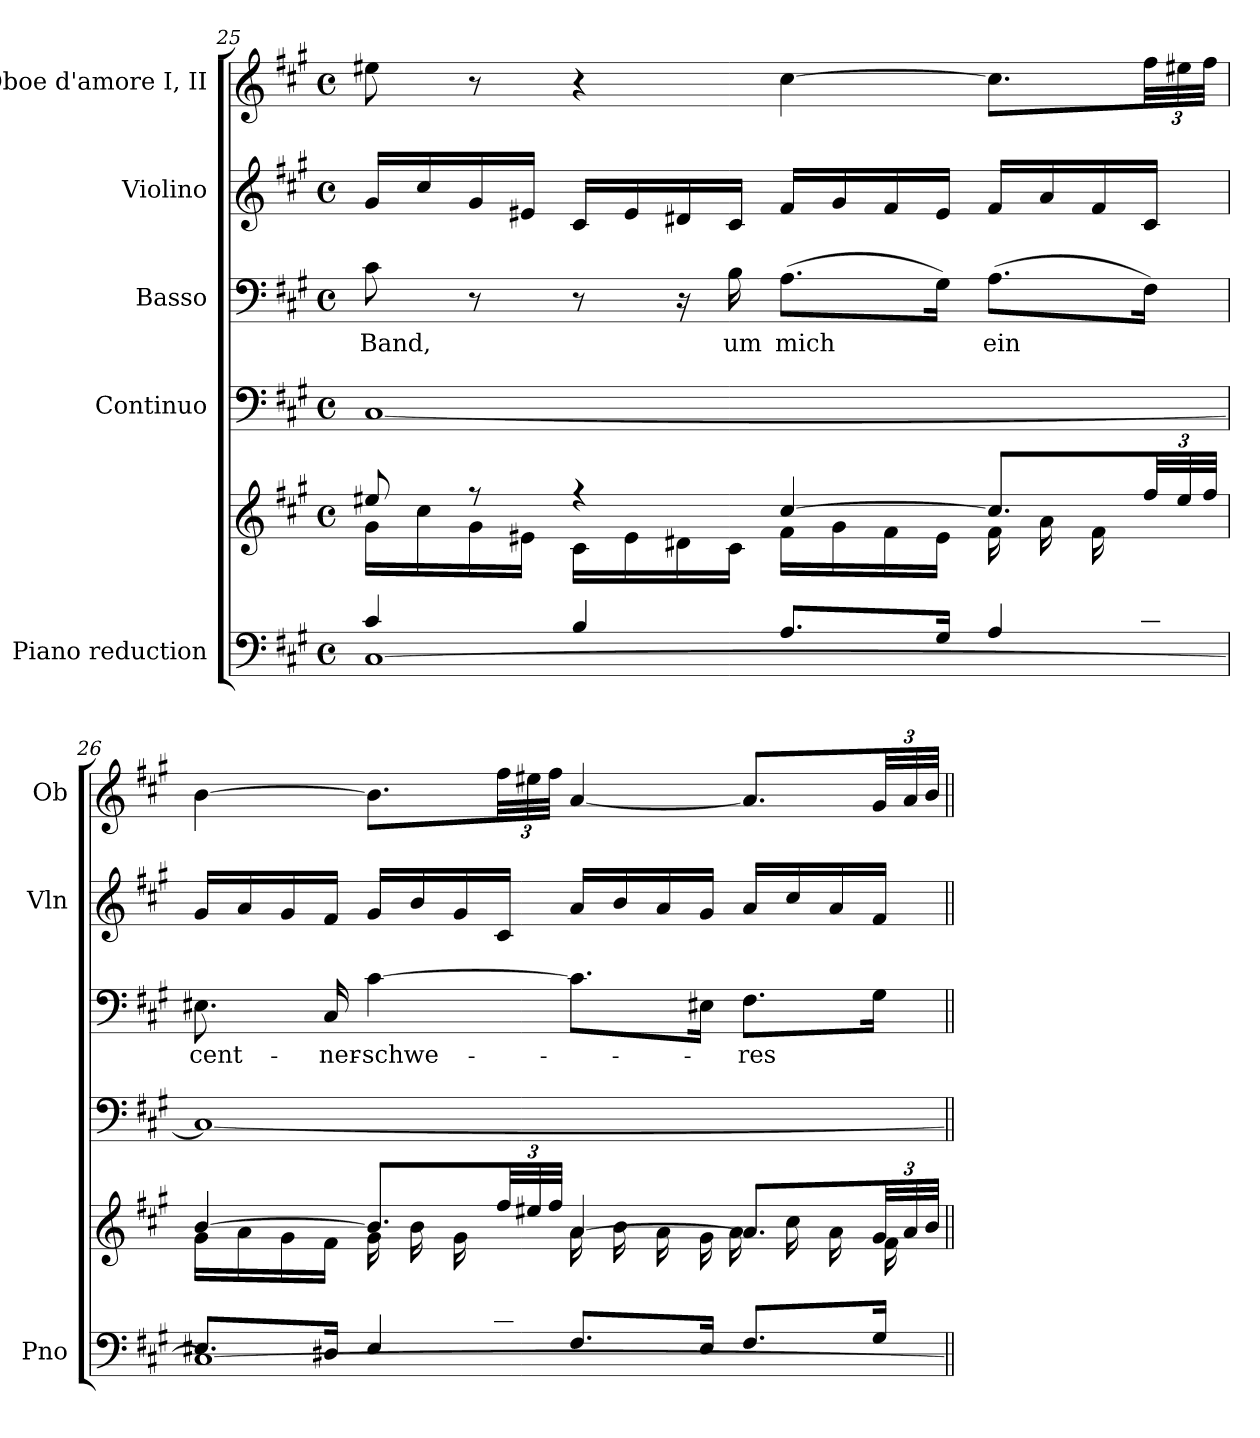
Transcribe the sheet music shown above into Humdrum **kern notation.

**kern	**kern	**kern	**kern	**text	**kern	**kern
*part5	*part5	*part4	*part3	*part3	*part2	*part1
*staff6	*staff5	*staff4	*staff3	*staff3	*staff2	*staff1
*I"Piano reduction	*	*I"Continuo	*I"Basso	*	*I"Violino	*I"Oboe d'amore I, II
*I'Pno	*	*	*	*	*I'Vln	*I'Ob
*clefF4	*clefG2	*clefF4	*clefF4	*	*clefG2	*clefG2
*k[f#c#g#]	*k[f#c#g#]	*k[f#c#g#]	*k[f#c#g#]	*	*k[f#c#g#]	*k[f#c#g#]
*M4/4	*M4/4	*M4/4	*M4/4	*	*M4/4	*M4/4
*met(c)	*met(c)	*met(c)	*met(c)	*	*met(c)	*met(c)
=25	=25	=25	=25	=25	=25	=25
*^	*^	*	*	*	*	*
*	*^	*	*	*	*	*	*	*
!	!	!	!	!	!	!	!LO:LY:b	!	!
2...ryy	4c#/	[1C#	8ee#X/	16g#\LL	[1C#	8c#\	Band,	16g#/LL	8ee#X\
.	.	.	.	16cc#\	.	.	.	16cc#/	.
.	.	.	8r	16g#\	.	8r	.	16g#/	8r
.	.	.	.	16e#X\JJ	.	.	.	16e#X/JJ	.
.	4B/	.	4r	16c#\LL	.	8r	.	16c#/LL	4r
.	.	.	.	16e#\	.	.	.	16e#/	.
.	.	.	.	16d#X\	.	16r	.	16d#X/	.
!	!	!	!	!	!	!	!LO:LY:b	!	!
.	.	.	.	16c#\JJ	.	16B\	um	16c#/JJ	.
!	!	!	!	!	!	!	!LO:LY:b	!	!
.	8.A/L	.	[4cc#/	16f#\LL	.	(8.A\L	mich	16f#/LL	[4cc#\
.	.	.	.	16g#\	.	.	.	16g#/	.
.	.	.	.	16f#\	.	.	.	16f#/	.
.	16G#/Jk	.	.	16e#\JJ	.	16G#\Jk)	.	16e#/JJ	.
!	!	!	!	!	!	!	!LO:LY:b	!	!
.	4A/	.	8.cc#/L]	16f#\LL	.	(8.A\L	ein	16f#/LL	8.cc#\L]
.	.	.	.	16a\	.	.	.	16a/	.
.	.	.	.	16f#\	.	.	.	16f#/	.
*	*	*	*Xbrackettup	*	*	*	*	*	*Xbrackettup
16c#/JJ	.	.	48ff#/LL	16ryy	.	16F#\Jk)	.	16c#/JJ	48ff#\LL
.	.	.	48ee#/	.	.	.	.	.	48ee#X\
.	.	.	48ff#/JJJ	.	.	.	.	.	48ff#\JJJ
!!LO:PB:g=z
=26	=26	=26	=26	=26	=26	=26	=26	=26	=26
!	!	!	!	!	!	!	!LO:LY:b	!	!
4..ryy	8.E#X/L	1C#_	[4b/	16g#\LL	1C#_	8.E#X\	cent-	16g#/LL	[4b\
.	.	.	.	16a\	.	.	.	16a/	.
.	.	.	.	16g#\	.	.	.	16g#/	.
!	!	!	!	!	!	!	!LO:LY:b	!	!
.	16D#X/Jk	.	.	16f#\JJ	.	16C#/	-ner-	16f#/JJ	.
!	!	!	!	!	!	!	!LO:LY:b	!	!
.	4E#/	.	8.b/L]	16g#\LL	.	[4c#\	-schwe-	16g#/LL	8.b\L]
.	.	.	.	16b\	.	.	.	16b/	.
.	.	.	.	16g#\	.	.	.	16g#/	.
16c#/JJ	.	.	48ff#/LL	16ryy	.	.	.	16c#/JJ	48ff#\LL
.	.	.	48ee#X/	.	.	.	.	.	48ee#X\
.	.	.	48ff#/JJJ	.	.	.	.	.	48ff#\JJJ
2ryy	8.F#/L	.	[4a/	16a\LL	.	8.c#\L]	.	16a/LL	[4a/
.	.	.	.	16b\	.	.	.	16b/	.
.	.	.	.	16a\	.	.	.	16a/	.
.	16E#/Jk	.	.	16g#\JJ	.	16E#X\Jk	.	16g#/JJ	.
!	!	!	!	!	!	!	!LO:LY:b	!	!
.	8.F#/L	.	8.a/L]	16a\LL	.	8.F#\L	-res	16a/LL	8.a/L]
.	.	.	.	16cc#\	.	.	.	16cc#/	.
.	.	.	.	16a\	.	.	.	16a/	.
.	16G#/Jk	.	48g#/LL	16f#\JJ	.	16G#\Jk	.	16f#/JJ	48g#/LL
.	.	.	48a/	.	.	.	.	.	48a/
.	.	.	48b/JJJ	.	.	.	.	.	48b/JJJ
*v	*v	*v	*	*	*	*	*	*	*
*	*v	*v	*	*	*	*	*
=||	=||	=||	=||	=||	=||	=||
*-	*-	*-	*-	*-	*-	*-
